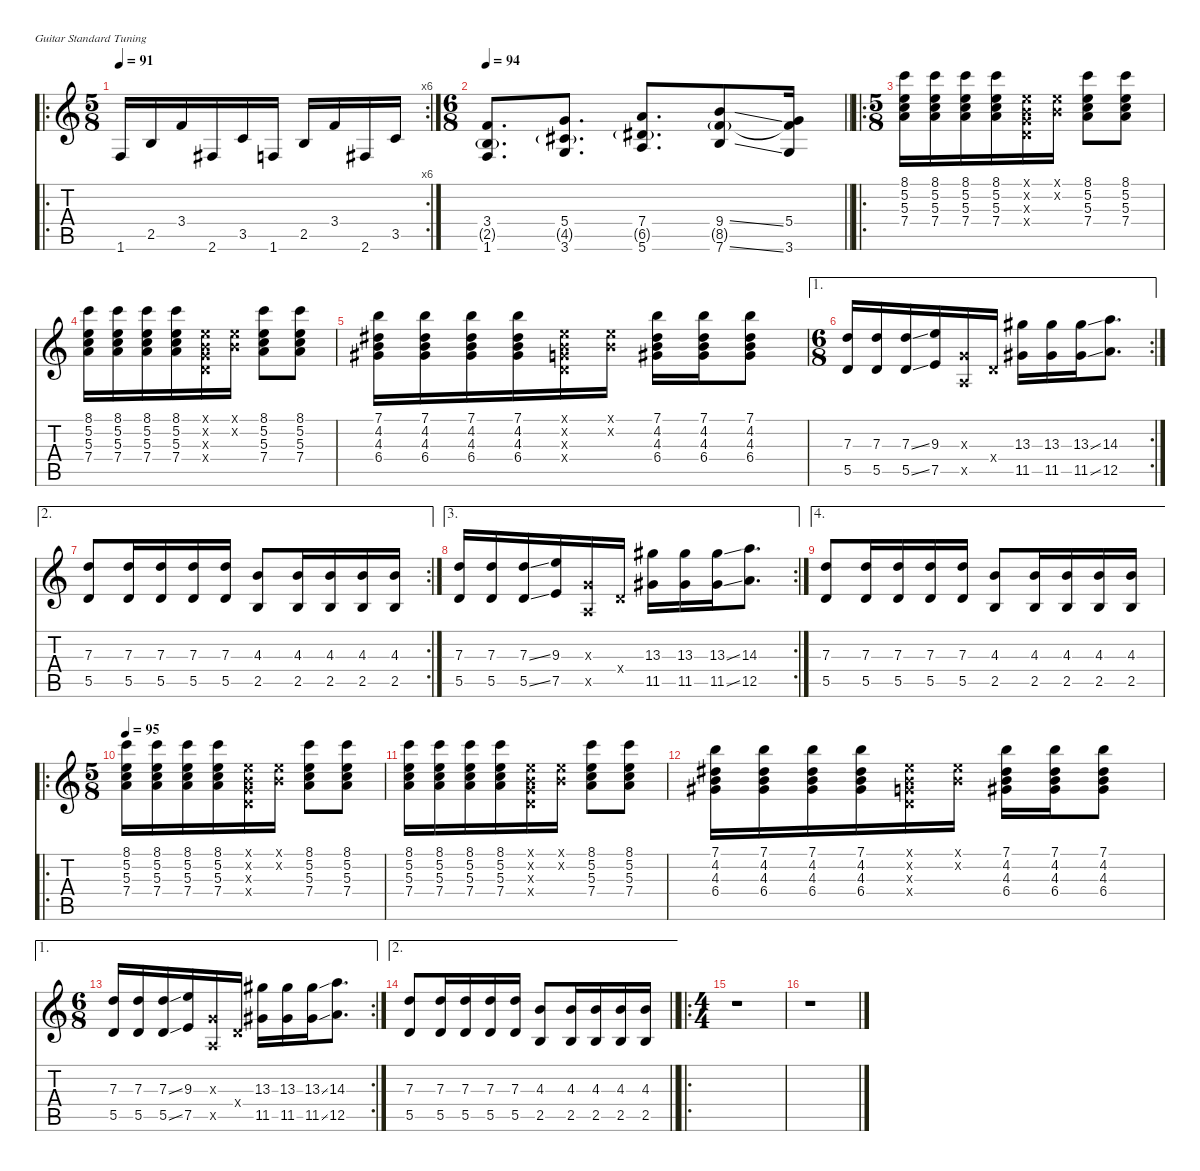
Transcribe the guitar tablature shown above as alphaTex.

\defaultSystemsLayout 4
\hideDynamics
\bracketExtendMode nobrackets
\multiBarRest
\singleTrackTrackNamePolicy hidden
\multiTrackTrackNamePolicy hidden
\firstSystemTrackNameMode fullname
\firstSystemTrackNameOrientation horizontal
\otherSystemsTrackNameOrientation horizontal
\track ("Guitar 2" "gtr2") {instrument overdrivenguitar}
\staff {score tabs}
\tuning (E4 B3 G3 D3 A2 E2)
\ro
\rc 6
\ts (5 8)
\tempo 91
\clef g2
\ks c
1.6.16{dy ff beam Up} 2.5.16{beam Up} 3.4.16{beam Up} 2.6{acc #}.16{beam Up} 3.5.16{beam Up} 1.6.16{beam Up} 2.5.16{beam Up} 3.4.16{beam Up} 2.6{acc #}.16{beam Up} 3.5.16{beam Up} |
\ts (6 8)
\beaming (8 3 3)
\tempo 94
\barLineRight lightlight
(3.4 2.5{g} 1.6).8{d dy f beam Up} (5.4 4.5{g acc #} 3.6).8{d beam Up} (7.4 6.5{g acc #} 5.6).8{d beam Up} (9.4{ss} 8.5{g} 7.6{ss}).8{beam Up} (5.4 8.5{t} 3.6).16{beam Up} |
\ro
\ts (5 8)
\beaming (8 3 2)
(8.1 5.2 5.3 7.4).16{beam Down} (8.1 5.2 5.3 7.4).16{beam Down} (8.1 5.2 5.3 7.4).16{beam Down} (8.1 5.2 5.3 7.4).16{beam Down} (0.1{x} 0.2{x} 0.3{x} 0.4{x}).16{beam Down} (0.1{x} 0.2{x}).16{beam Down} (8.1 5.2 5.3 7.4).8{beam Down} (8.1 5.2 5.3 7.4).8{beam Down} |
(8.1 5.2 5.3 7.4).16{beam Down} (8.1 5.2 5.3 7.4).16{beam Down} (8.1 5.2 5.3 7.4).16{beam Down} (8.1 5.2 5.3 7.4).16{beam Down} (0.1{x} 0.2{x} 0.3{x} 0.4{x}).16{beam Down} (0.1{x} 0.2{x}).16{beam Down} (8.1 5.2 5.3 7.4).8{beam Down} (8.1 5.2 5.3 7.4).8{beam Down} |
(7.1 4.2{acc #} 4.3 6.4{acc #}).16{beam Down} (7.1 4.2{acc #} 4.3 6.4{acc #}).16{beam Down} (7.1 4.2{acc #} 4.3 6.4{acc #}).16{beam Down} (7.1 4.2{acc #} 4.3 6.4{acc #}).16{beam Down} (0.1{x} 0.2{x} 0.3{x} 0.4{x}).16{beam Down} (0.1{x} 0.2{x}).16{beam Down} (7.1 4.2{acc #} 4.3 6.4{acc #}).16{beam Down} (7.1 4.2{acc #} 4.3 6.4{acc #}).16{beam Down} (7.1 4.2{acc #} 4.3 6.4{acc #}).8{beam Down} |
\ae 1
\rc 2
\ts (6 8)
\beaming (8 3 3)
(7.3 5.5).16{dy ff beam Up} (7.3 5.5).16{beam Up} (7.3{ss} 5.5{ss}).16{beam Up} (9.3 7.5).16{dy f beam Up} (0.3{x} 0.5{x}).16{beam Up} 0.4{x}.16{beam Up} (13.3{acc #} 11.5{acc #}).16{dy ff beam Down} (13.3{acc #} 11.5{acc #}).16{beam Down} (13.3{ss acc #} 11.5{ss acc #}).16{beam Down} (14.3 12.5).8{d beam Down} |
\ae 2
\rc 2
(7.3 5.5).8{dy f beam Up} (7.3 5.5).16{beam Up} (7.3 5.5).16{beam Up} (7.3 5.5).16{beam Up} (7.3 5.5).16{beam Up} (4.3 2.5).8{beam Up} (4.3 2.5).16{beam Up} (4.3 2.5).16{beam Up} (4.3 2.5).16{beam Up} (4.3 2.5).16{beam Up} |
\ae 3
\rc 2
(7.3 5.5).16{dy ff beam Up} (7.3 5.5).16{beam Up} (7.3{ss} 5.5{ss}).16{beam Up} (9.3 7.5).16{dy f beam Up} (0.3{x} 0.5{x}).16{beam Up} 0.4{x}.16{beam Up} (13.3{acc #} 11.5{acc #}).16{dy ff beam Down} (13.3{acc #} 11.5{acc #}).16{beam Down} (13.3{ss acc #} 11.5{ss acc #}).16{beam Down} (14.3 12.5).8{d beam Down} |
\ae 4
(7.3 5.5).8{dy f beam Up} (7.3 5.5).16{beam Up} (7.3 5.5).16{beam Up} (7.3 5.5).16{beam Up} (7.3 5.5).16{beam Up} (4.3 2.5).8{beam Up} (4.3 2.5).16{beam Up} (4.3 2.5).16{beam Up} (4.3 2.5).16{beam Up} (4.3 2.5).16{beam Up} |
\ro
\ts (5 8)
\beaming (8 3 2)
\tempo 95
(8.1 5.2 5.3 7.4).16{beam Down} (8.1 5.2 5.3 7.4).16{beam Down} (8.1 5.2 5.3 7.4).16{beam Down} (8.1 5.2 5.3 7.4).16{beam Down} (0.1{x} 0.2{x} 0.3{x} 0.4{x}).16{beam Down} (0.1{x} 0.2{x}).16{beam Down} (8.1 5.2 5.3 7.4).8{beam Down} (8.1 5.2 5.3 7.4).8{beam Down} |
(8.1 5.2 5.3 7.4).16{beam Down} (8.1 5.2 5.3 7.4).16{beam Down} (8.1 5.2 5.3 7.4).16{beam Down} (8.1 5.2 5.3 7.4).16{beam Down} (0.1{x} 0.2{x} 0.3{x} 0.4{x}).16{beam Down} (0.1{x} 0.2{x}).16{beam Down} (8.1 5.2 5.3 7.4).8{beam Down} (8.1 5.2 5.3 7.4).8{beam Down} |
(7.1 4.2{acc #} 4.3 6.4{acc #}).16{beam Down} (7.1 4.2{acc #} 4.3 6.4{acc #}).16{beam Down} (7.1 4.2{acc #} 4.3 6.4{acc #}).16{beam Down} (7.1 4.2{acc #} 4.3 6.4{acc #}).16{beam Down} (0.1{x} 0.2{x} 0.3{x} 0.4{x}).16{beam Down} (0.1{x} 0.2{x}).16{beam Down} (7.1 4.2{acc #} 4.3 6.4{acc #}).16{beam Down} (7.1 4.2{acc #} 4.3 6.4{acc #}).16{beam Down} (7.1 4.2{acc #} 4.3 6.4{acc #}).8{beam Down} |
\ae 1
\rc 2
\ts (6 8)
\beaming (8 3 3)
(7.3 5.5).16{dy ff beam Up} (7.3 5.5).16{beam Up} (7.3{ss} 5.5{ss}).16{beam Up} (9.3 7.5).16{beam Up} (0.3{x} 0.5{x}).16{dy f beam Up} 0.4{x}.16{beam Up} (13.3{acc #} 11.5{acc #}).16{dy ff beam Down} (13.3{acc #} 11.5{acc #}).16{beam Down} (13.3{ss acc #} 11.5{ss acc #}).16{beam Down} (14.3 12.5).8{d beam Down} |
\ae 2
\barLineRight lightlight
(7.3 5.5).8{dy f beam Up} (7.3 5.5).16{beam Up} (7.3 5.5).16{beam Up} (7.3 5.5).16{beam Up} (7.3 5.5).16{beam Up} (4.3 2.5).8{beam Up} (4.3 2.5).16{beam Up} (4.3 2.5).16{beam Up} (4.3 2.5).16{beam Up} (4.3 2.5).16{beam Up} |
\ro
\ts (4 4)
\beaming (8 2 2 2 2)
r.1{beam Down} |
r.1{beam Down}
